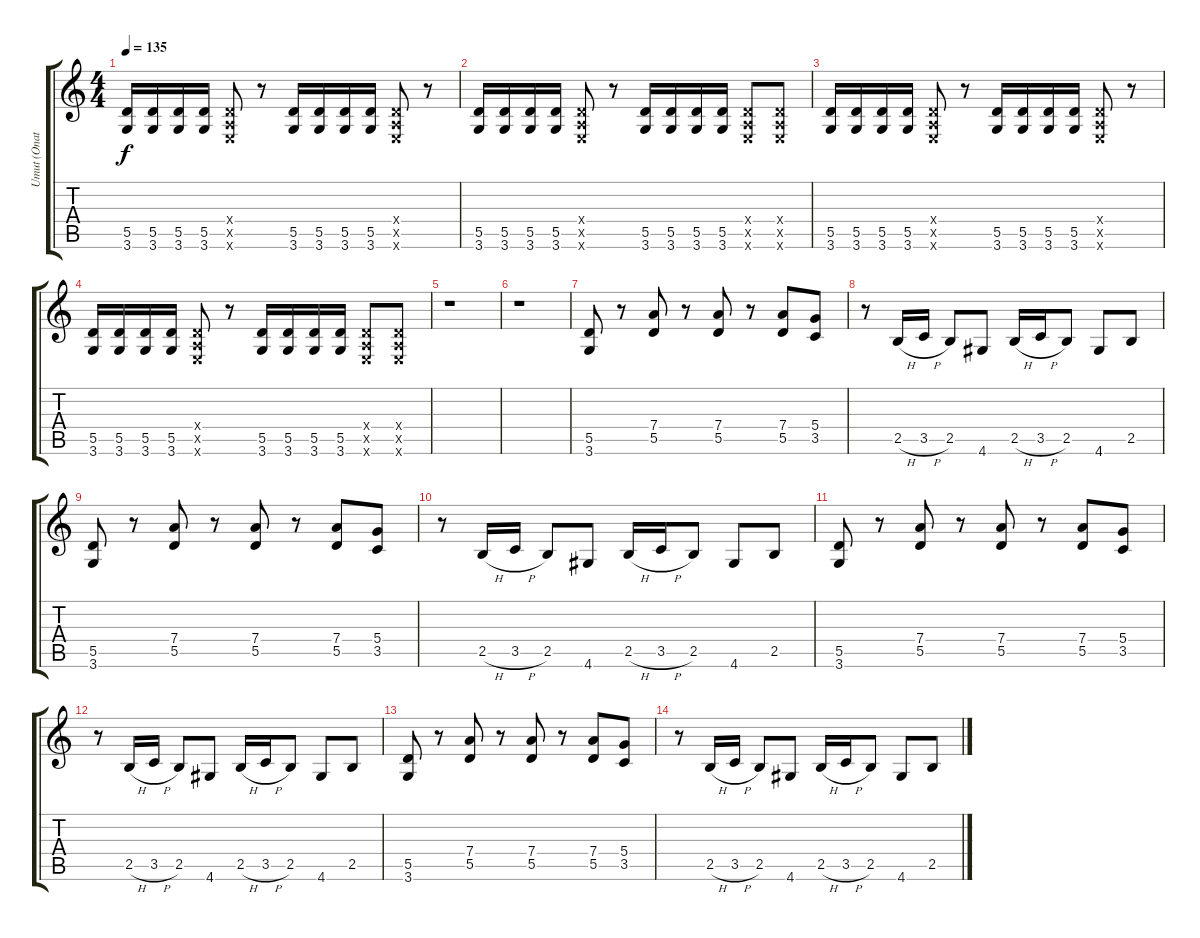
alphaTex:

\track ("Umut (Onat)" "Umut (Onat") {instrument overdrivenguitar}
\staff {score tabs}
\tuning (E4 B3 G3 D3 A2 E2) {hide}
\ts (4 4)
\tempo 135
\clef g2
\ks c
(5.5 3.6).16{dy f} (5.5 3.6).16 (5.5 3.6).16 (5.5 3.6).16 (0.4{x} 0.5{x} 0.6{x}).8 r.8 (5.5 3.6).16 (5.5 3.6).16 (5.5 3.6).16 (5.5 3.6).16 (0.4{x} 0.5{x} 0.6{x}).8 r.8 |
(5.5 3.6).16 (5.5 3.6).16 (5.5 3.6).16 (5.5 3.6).16 (0.4{x} 0.5{x} 0.6{x}).8 r.8 (5.5 3.6).16 (5.5 3.6).16 (5.5 3.6).16 (5.5 3.6).16 (0.4{x} 0.5{x} 0.6{x}).8 (0.4{x} 0.5{x} 0.6{x}).8 |
(5.5 3.6).16 (5.5 3.6).16 (5.5 3.6).16 (5.5 3.6).16 (0.4{x} 0.5{x} 0.6{x}).8 r.8 (5.5 3.6).16 (5.5 3.6).16 (5.5 3.6).16 (5.5 3.6).16 (0.4{x} 0.5{x} 0.6{x}).8 r.8 |
(5.5 3.6).16 (5.5 3.6).16 (5.5 3.6).16 (5.5 3.6).16 (0.4{x} 0.5{x} 0.6{x}).8 r.8 (5.5 3.6).16 (5.5 3.6).16 (5.5 3.6).16 (5.5 3.6).16 (0.4{x} 0.5{x} 0.6{x}).8 (0.4{x} 0.5{x} 0.6{x}).8 |
r.1 |
r.1 |
(5.5 3.6).8 r.8 (7.4 5.5).8 r.8 (7.4 5.5).8 r.8 (7.4 5.5).8 (5.4 3.5).8 |
r.8 2.5{h}.16 3.5{h}.16 2.5.8 4.6.8 2.5{h}.16 3.5{h}.16 2.5.8 4.6.8 2.5.8 |
(5.5 3.6).8 r.8 (7.4 5.5).8 r.8 (7.4 5.5).8 r.8 (7.4 5.5).8 (5.4 3.5).8 |
r.8 2.5{h}.16 3.5{h}.16 2.5.8 4.6.8 2.5{h}.16 3.5{h}.16 2.5.8 4.6.8 2.5.8 |
(5.5 3.6).8 r.8 (7.4 5.5).8 r.8 (7.4 5.5).8 r.8 (7.4 5.5).8 (5.4 3.5).8 |
r.8 2.5{h}.16 3.5{h}.16 2.5.8 4.6.8 2.5{h}.16 3.5{h}.16 2.5.8 4.6.8 2.5.8 |
(5.5 3.6).8 r.8 (7.4 5.5).8 r.8 (7.4 5.5).8 r.8 (7.4 5.5).8 (5.4 3.5).8 |
r.8 2.5{h}.16 3.5{h}.16 2.5.8 4.6.8 2.5{h}.16 3.5{h}.16 2.5.8 4.6.8 2.5.8
